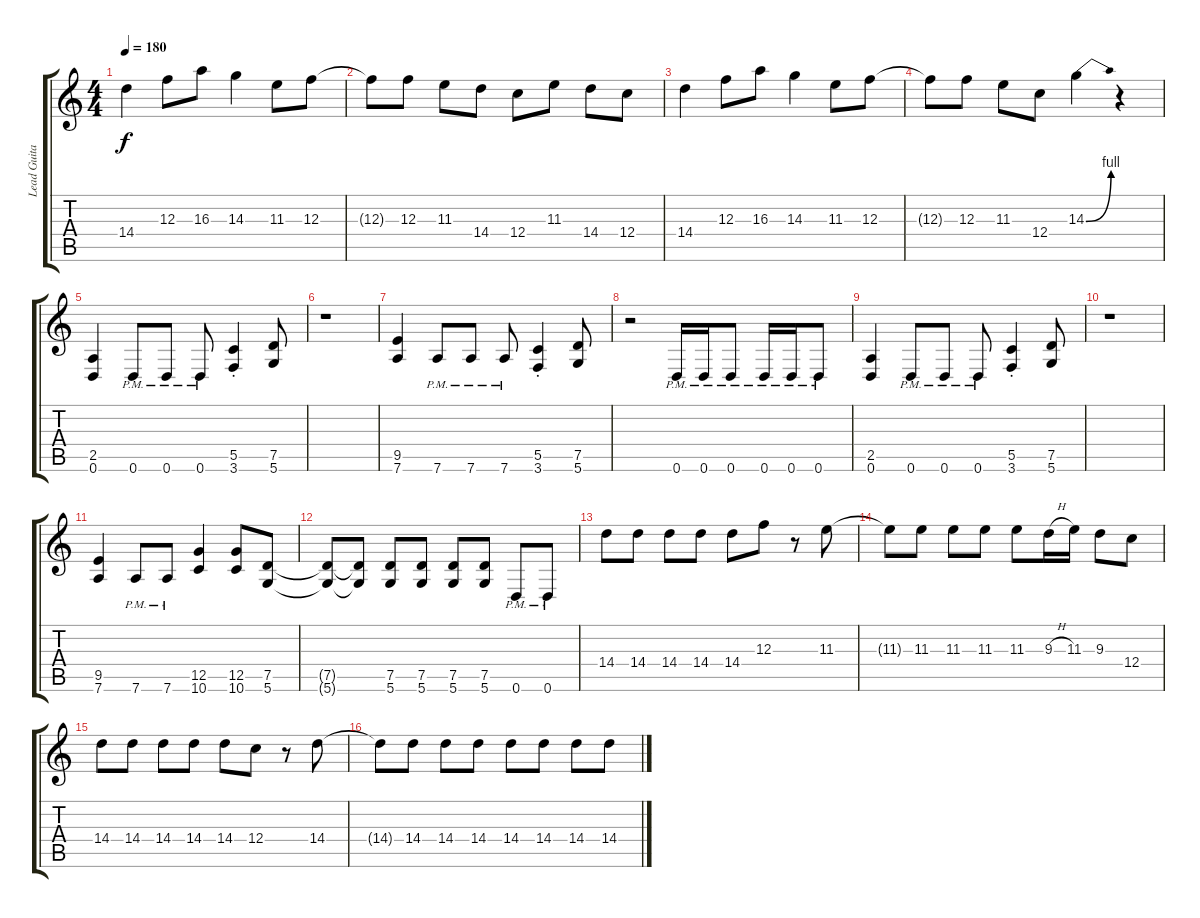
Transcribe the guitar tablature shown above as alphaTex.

\track ("Lead Guitar" "Lead Guita") {instrument distortionguitar}
\staff {score tabs}
\tuning (D4 A3 F3 C3 G2 D2) {hide}
\ts (4 4)
\tempo 180
\clef g2
\ks c
14.4.4{dy f} 12.3.8 16.3.8 14.3.4 11.3.8 12.3.8 |
12.3{t}.8 12.3.8 11.3.8 14.4.8 12.4.8 11.3.8 14.4.8 12.4.8 |
14.4.4 12.3.8 16.3.8 14.3.4 11.3.8 12.3.8 |
12.3{t}.8 12.3.8 11.3.8 12.4.8 14.3{be (bend 0 0 60 4)}.4 r.4 |
(2.5 0.6).4 0.6{pm}.8 0.6{pm}.8 0.6{pm}.8 (5.5{st} 3.6{st}).4 (7.5 5.6).8 |
r.1 |
(9.5 7.6).4 7.6{pm}.8 7.6{pm}.8 7.6{pm}.8 (5.5{st} 3.6{st}).4 (7.5 5.6).8 |
r.2 0.6{pm}.16 0.6{pm}.16 0.6{pm}.8 0.6{pm}.16 0.6{pm}.16 0.6{pm}.8 |
(2.5 0.6).4 0.6{pm}.8 0.6{pm}.8 0.6{pm}.8 (5.5{st} 3.6{st}).4 (7.5 5.6).8 |
r.1 |
(9.5 7.6).4 7.6{pm}.8 7.6{pm}.8 (12.5 10.6).4 (12.5 10.6).8 (7.5 5.6).8 |
(7.5{t} 5.6{t}).8 (7.5{t} 5.6{t}).8 (7.5 5.6).8 (7.5 5.6).8 (7.5 5.6).8 (7.5 5.6).8 0.6{pm}.8 0.6{pm}.8 |
14.4.8 14.4.8 14.4.8 14.4.8 14.4.8 12.3.8 r.8 11.3.8 |
11.3{t}.8 11.3.8 11.3.8 11.3.8 11.3.8 9.3{h}.16 11.3.16 9.3.8 12.4.8 |
14.4.8 14.4.8 14.4.8 14.4.8 14.4.8 12.4.8 r.8 14.4.8 |
14.4{t}.8 14.4.8 14.4.8 14.4.8 14.4.8 14.4.8 14.4.8 14.4.8
